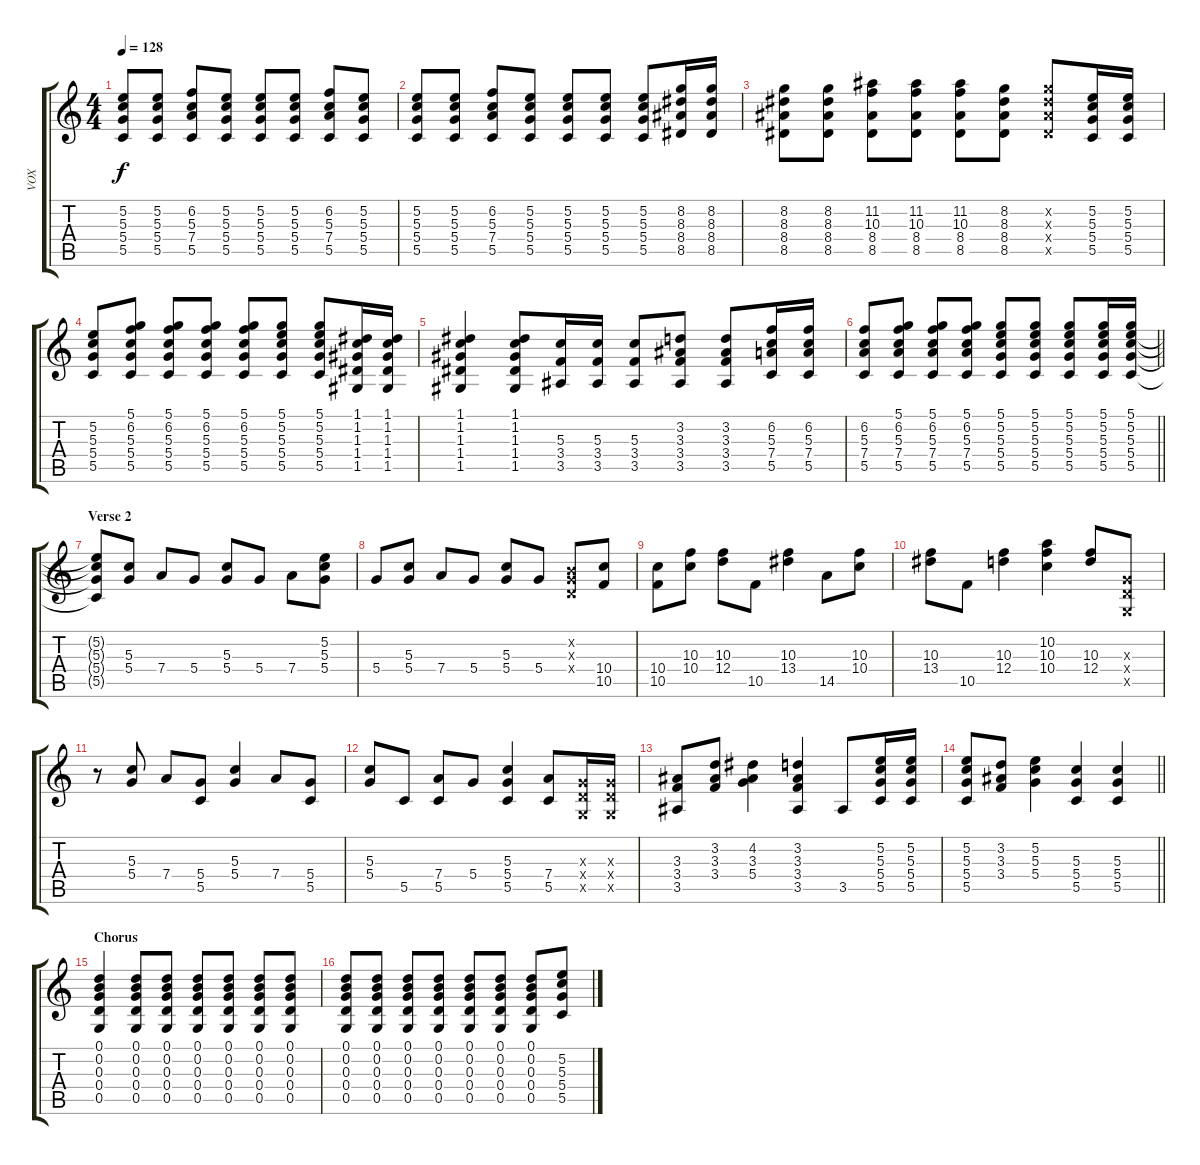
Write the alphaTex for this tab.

\track ("VOX" "VOX") {instrument acousticguitarsteel}
\staff {score tabs}
\tuning (D4 B3 G3 D3 G2 D2) {hide}
\ts (4 4)
\tempo 128
\clef g2
\ks c
(5.2{t} 5.3{t} 5.4{t} 5.5{t}).8{dy f} (5.2 5.3 5.4 5.5).8 (6.2 5.3 7.4 5.5).8 (5.2 5.3 5.4 5.5).8 (5.2 5.3 5.4 5.5).8 (5.2 5.3 5.4 5.5).8 (6.2 5.3 7.4 5.5).8 (5.2 5.3 5.4 5.5).8 |
(5.2 5.3 5.4 5.5).8 (5.2 5.3 5.4 5.5).8 (6.2 5.3 7.4 5.5).8 (5.2 5.3 5.4 5.5).8 (5.2 5.3 5.4 5.5).8 (5.2 5.3 5.4 5.5).8 (5.2 5.3 5.4 5.5).8 (8.2 8.3 8.4 8.5).16 (8.2 8.3 8.4 8.5).16 |
(8.2 8.3 8.4 8.5).8 (8.2 8.3 8.4 8.5).8 (11.2 10.3 8.4 8.5).8 (11.2 10.3 8.4 8.5).8 (11.2 10.3 8.4 8.5).8 (8.2 8.3 8.4 8.5).8 (8.2{x} 8.3{x} 8.4{x} 8.5{x}).8 (5.2 5.3 5.4 5.5).16 (5.2 5.3 5.4 5.5).16 |
(5.2 5.3 5.4 5.5).8 (5.1 6.2 5.3 5.4 5.5).8 (5.1 6.2 5.3 5.4 5.5).8 (5.1 6.2 5.3 5.4 5.5).8 (5.1 6.2 5.3 5.4 5.5).8 (5.1 5.2 5.3 5.4 5.5).8 (5.1 5.2 5.3 5.4 5.5).8 (1.1 1.2 1.3 1.4 1.5).16 (1.1 1.2 1.3 1.4 1.5).16 |
(1.1 1.2 1.3 1.4 1.5).4 (1.1 1.2 1.3 1.4 1.5).8 (5.3 3.4 3.5).16 (5.3 3.4 3.5).16 (5.3 3.4 3.5).8 (3.2 3.3 3.4 3.5).8 (3.2 3.3 3.4 3.5).8 (6.2 5.3 7.4 5.5).16 (6.2 5.3 7.4 5.5).16 |
\barLineRight lightlight
(6.2 5.3 7.4 5.5).8 (5.1 6.2 5.3 7.4 5.5).8 (5.1 6.2 5.3 7.4 5.5).8 (5.1 6.2 5.3 7.4 5.5).8 (5.1 5.2 5.3 5.4 5.5).8 (5.1 5.2 5.3 5.4 5.5).8 (5.1 5.2 5.3 5.4 5.5).8 (5.1 5.2 5.3 5.4 5.5).16 (5.1 5.2 5.3 5.4 5.5).16 |
\section ("" "Verse 2")
(5.2{t} 5.3{t} 5.4{t} 5.5{t}).8 (5.3 5.4).8 7.4.8 5.4.8 (5.3 5.4).8 5.4.8 7.4.8 (5.2 5.3 5.4).8 |
5.4.8 (5.3 5.4).8 7.4.8 5.4.8 (5.3 5.4).8 5.4.8 (0.2{x} 0.3{x} 0.4{x}).8 (10.4 10.5).8 |
(10.4 10.5).8 (10.3 10.4).8 (10.3 12.4).8 10.5.8 (10.3 13.4).4 14.5.8 (10.3 10.4).8 |
(10.3 13.4).8 10.5.8 (10.3 12.4).4 (10.2 10.3 10.4).4 (10.3 12.4).8 (0.3{x} 0.4{x} 0.5{x}).8 |
r.8 (5.3 5.4).8 7.4.8 (5.4 5.5).8 (5.3 5.4).4 7.4.8 (5.4 5.5).8 |
(5.3 5.4).8 5.5.8 (7.4 5.5).8 5.4.8 (5.3 5.4 5.5).4 (7.4 5.5).8 (0.3{x} 0.4{x} 0.5{x}).16 (0.3{x} 0.4{x} 0.5{x}).16 |
(3.3 3.4 3.5).8 (3.2 3.3 3.4).8 (4.2 3.3 5.4).4 (3.2 3.3 3.4 3.5).4 3.5.8 (5.2 5.3 5.4 5.5).16 (5.2 5.3 5.4 5.5).16 |
\barLineRight lightlight
(5.2 5.3 5.4 5.5).8 (3.2 3.3 3.4).8 (5.2 5.3 5.4).4 (5.3 5.4 5.5).4 (5.3 5.4 5.5).4 |
\section ("" "Chorus")
(0.1 0.2 0.3 0.4 0.5).4 (0.1 0.2 0.3 0.4 0.5).8 (0.1 0.2 0.3 0.4 0.5).8 (0.1 0.2 0.3 0.4 0.5).8 (0.1 0.2 0.3 0.4 0.5).8 (0.1 0.2 0.3 0.4 0.5).8 (0.1 0.2 0.3 0.4 0.5).8 |
(0.1 0.2 0.3 0.4 0.5).8 (0.1 0.2 0.3 0.4 0.5).8 (0.1 0.2 0.3 0.4 0.5).8 (0.1 0.2 0.3 0.4 0.5).8 (0.1 0.2 0.3 0.4 0.5).8 (0.1 0.2 0.3 0.4 0.5).8 (0.1 0.2 0.3 0.4 0.5).8 (5.2 5.3 5.4 5.5).8
